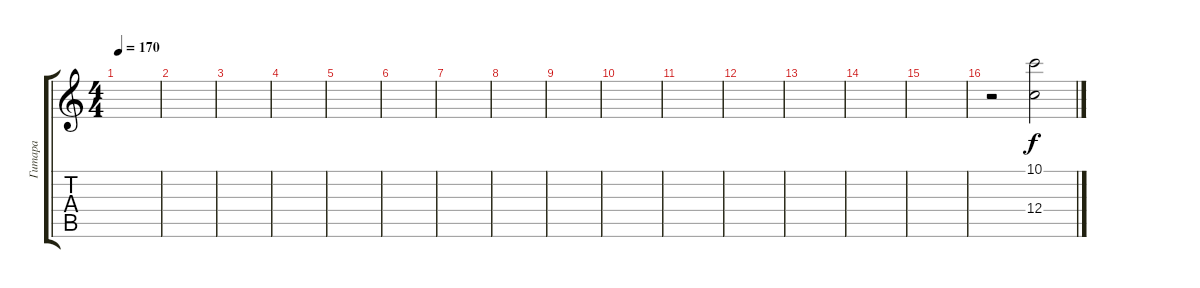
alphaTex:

\track ("Гитара" "Гитара") {instrument distortionguitar}
\staff {score tabs}
\tuning (D4 A3 F3 C3 G2 C2) {hide}
\ts (4 4)
\tempo 170
\clef g2
\ks c
|
|
|
|
|
|
|
|
|
|
|
|
|
|
|
r.2 (10.1 12.4).2
